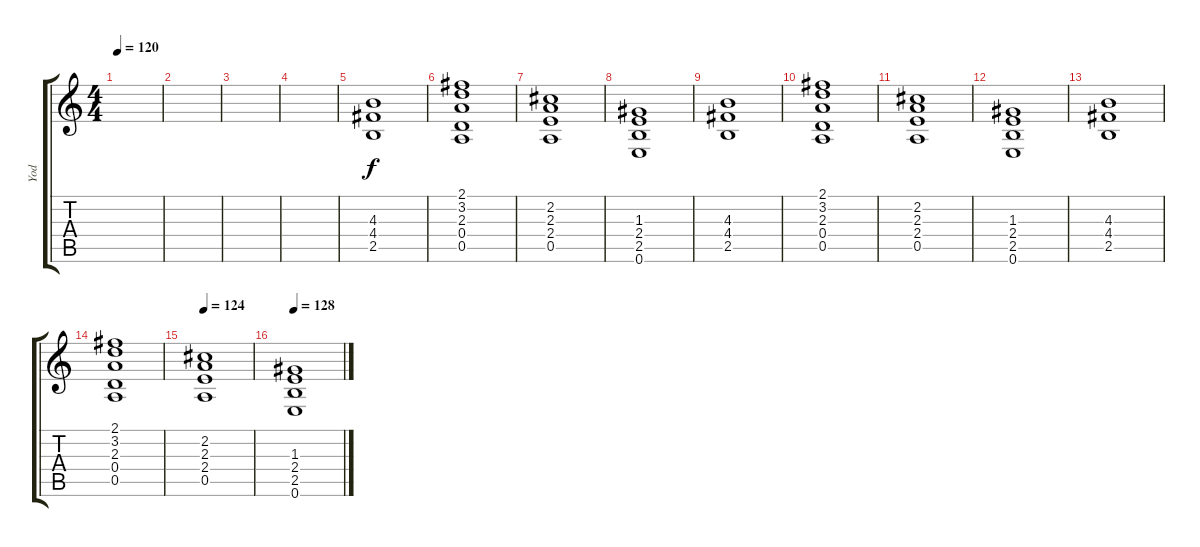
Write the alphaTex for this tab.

\track ("Yod" "Yod") {instrument distortionguitar}
\staff {score tabs}
\tuning (E4 B3 G3 D3 A2 E2) {hide}
\ts (4 4)
\tempo 120
\clef g2
\ks c
|
|
|
|
(4.3 4.4 2.5).1 |
(2.1 3.2 2.3 0.4 0.5).1 |
(2.2 2.3 2.4 0.5).1 |
(1.3 2.4 2.5 0.6).1 |
(4.3 4.4 2.5).1 |
(2.1 3.2 2.3 0.4 0.5).1 |
(2.2 2.3 2.4 0.5).1 |
(1.3 2.4 2.5 0.6).1 |
(4.3 4.4 2.5).1 |
(2.1 3.2 2.3 0.4 0.5).1 |
\tempo 124
(2.2 2.3 2.4 0.5).1 |
\tempo 128
(1.3 2.4 2.5 0.6).1
